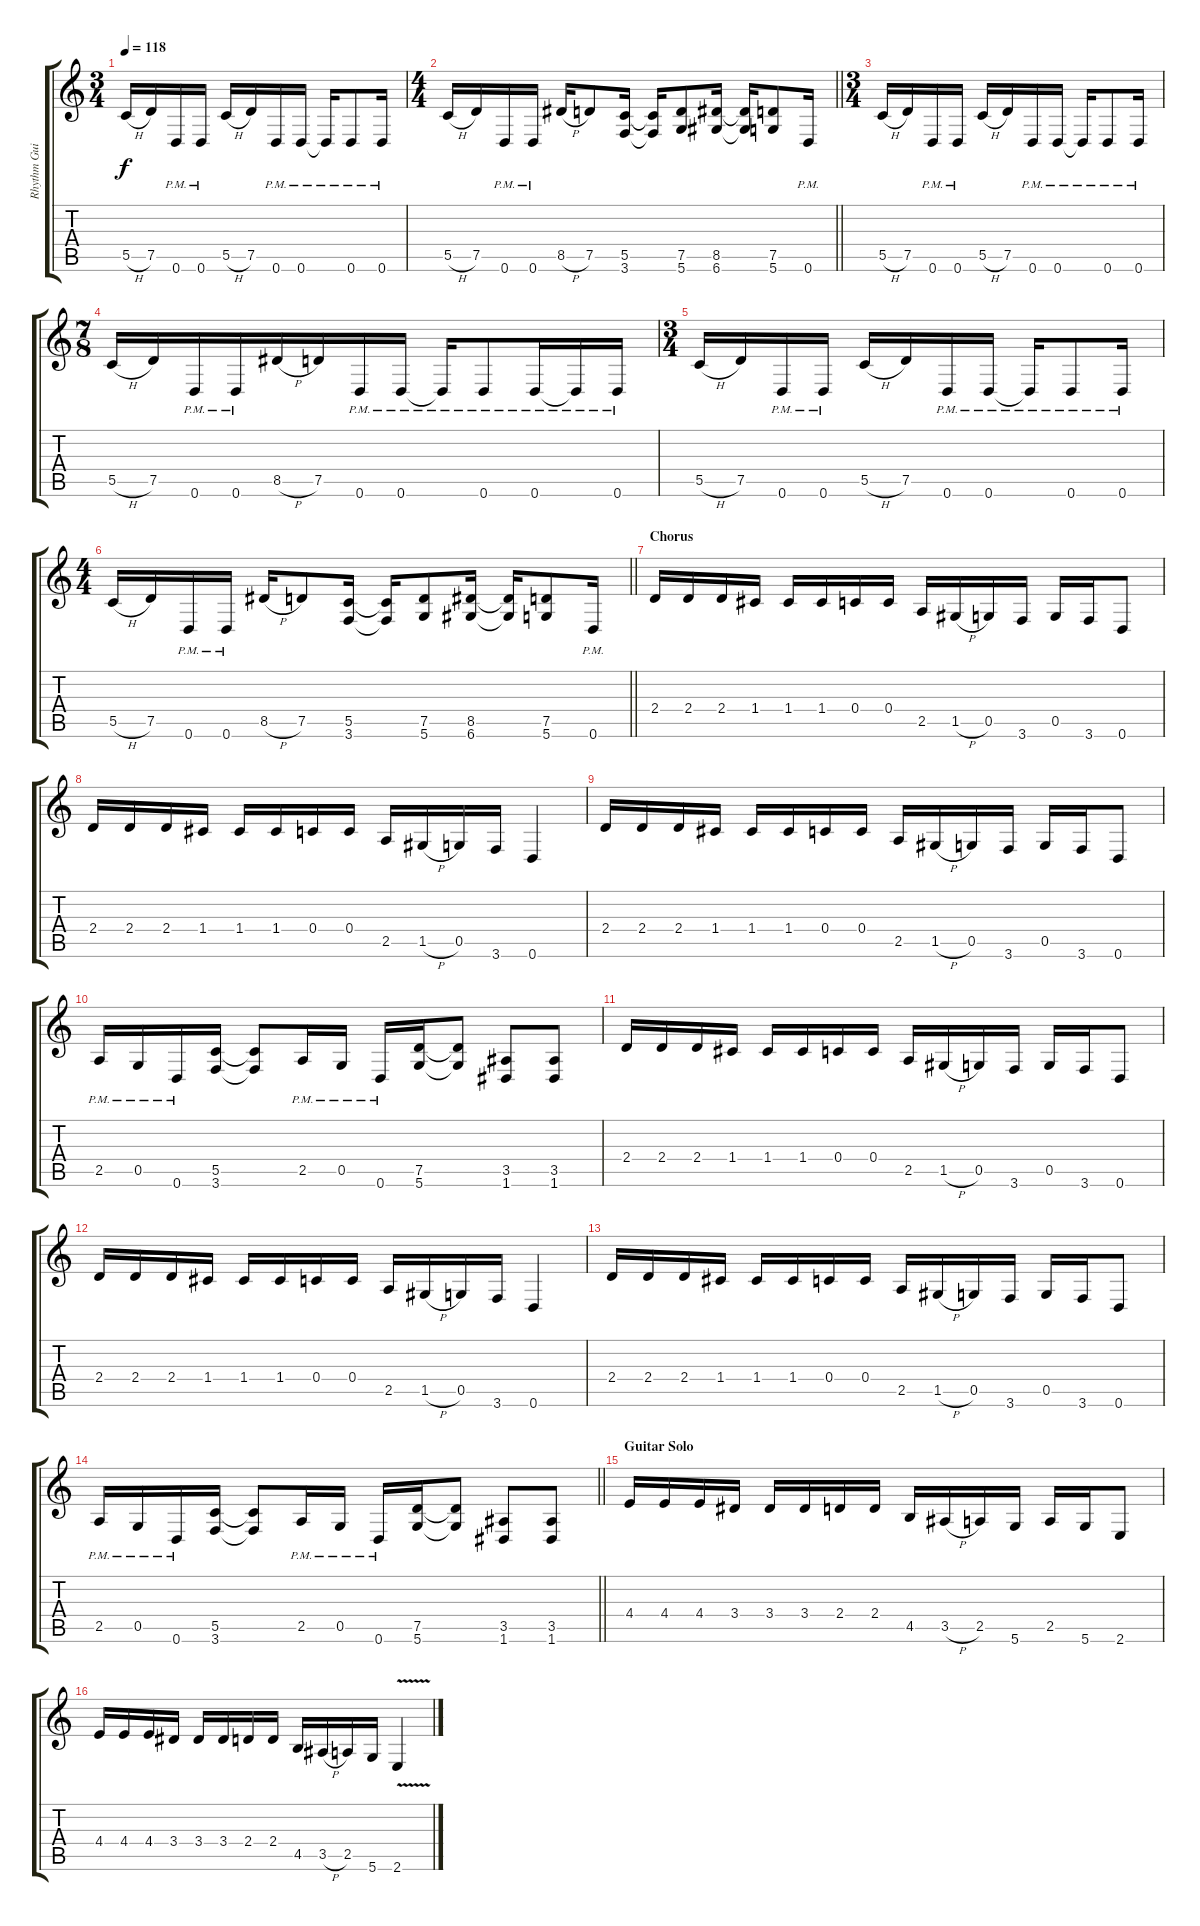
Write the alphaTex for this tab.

\track ("Rhythm Guitar 1" "Rhythm Gui") {instrument distortionguitar}
\staff {score tabs}
\tuning (D4 A3 F3 C3 G2 D2) {hide}
\ts (3 4)
\tempo 118
\clef g2
\ks aminor
5.5{h}.16{dy f} 7.5.16 0.6{pm}.16 0.6{pm}.16 5.5{h}.16 7.5.16 0.6{pm}.16 0.6{pm}.16 0.6{pm t}.16 0.6{pm}.8 0.6{pm}.16 |
\ts (4 4)
\barLineRight lightlight
5.5{h}.16 7.5.16 0.6{pm}.16 0.6{pm}.16 8.5{h}.16 7.5.8 (5.5 3.6).16 (5.5{t} 3.6{t}).16 (7.5 5.6).8 (8.5 6.6).16 (8.5{t} 6.6{t}).16 (7.5 5.6).8 0.6{pm}.16 |
\ts (3 4)
5.5{h}.16 7.5.16 0.6{pm}.16 0.6{pm}.16 5.5{h}.16 7.5.16 0.6{pm}.16 0.6{pm}.16 0.6{pm t}.16 0.6{pm}.8 0.6{pm}.16 |
\ts (7 8)
5.5{h}.16 7.5.16 0.6{pm}.16 0.6{pm}.16 8.5{h}.16 7.5.16 0.6{pm}.16 0.6{pm}.16 0.6{pm t}.16 0.6{pm}.8 0.6{pm}.16 0.6{pm t}.16 0.6{pm}.16 |
\ts (3 4)
5.5{h}.16 7.5.16 0.6{pm}.16 0.6{pm}.16 5.5{h}.16 7.5.16 0.6{pm}.16 0.6{pm}.16 0.6{pm t}.16 0.6{pm}.8 0.6{pm}.16 |
\ts (4 4)
\barLineRight lightlight
5.5{h}.16 7.5.16 0.6{pm}.16 0.6{pm}.16 8.5{h}.16 7.5.8 (5.5 3.6).16 (5.5{t} 3.6{t}).16 (7.5 5.6).8 (8.5 6.6).16 (8.5{t} 6.6{t}).16 (7.5 5.6).8 0.6{pm}.16 |
\section ("" "Chorus")
2.4.16 2.4.16 2.4.16 1.4.16 1.4.16 1.4.16 0.4.16 0.4.16 2.5.16 1.5{h}.16 0.5.16 3.6.16 0.5.16 3.6.16 0.6.8 |
2.4.16 2.4.16 2.4.16 1.4.16 1.4.16 1.4.16 0.4.16 0.4.16 2.5.16 1.5{h}.16 0.5.16 3.6.16 0.6.4 |
2.4.16 2.4.16 2.4.16 1.4.16 1.4.16 1.4.16 0.4.16 0.4.16 2.5.16 1.5{h}.16 0.5.16 3.6.16 0.5.16 3.6.16 0.6.8 |
2.5{pm}.16 0.5{pm}.16 0.6{pm}.16 (5.5 3.6).16 (5.5{t} 3.6{t}).8 2.5{pm}.16 0.5{pm}.16 0.6{pm}.16 (7.5 5.6).16 (7.5{t} 5.6{t}).8 (3.5 1.6).8 (3.5 1.6).8 |
2.4.16 2.4.16 2.4.16 1.4.16 1.4.16 1.4.16 0.4.16 0.4.16 2.5.16 1.5{h}.16 0.5.16 3.6.16 0.5.16 3.6.16 0.6.8 |
2.4.16 2.4.16 2.4.16 1.4.16 1.4.16 1.4.16 0.4.16 0.4.16 2.5.16 1.5{h}.16 0.5.16 3.6.16 0.6.4 |
2.4.16 2.4.16 2.4.16 1.4.16 1.4.16 1.4.16 0.4.16 0.4.16 2.5.16 1.5{h}.16 0.5.16 3.6.16 0.5.16 3.6.16 0.6.8 |
\barLineRight lightlight
2.5{pm}.16 0.5{pm}.16 0.6{pm}.16 (5.5 3.6).16 (5.5{t} 3.6{t}).8 2.5{pm}.16 0.5{pm}.16 0.6{pm}.16 (7.5 5.6).16 (7.5{t} 5.6{t}).8 (3.5 1.6).8 (3.5 1.6).8 |
\section ("" "Guitar Solo")
4.4.16 4.4.16 4.4.16 3.4.16 3.4.16 3.4.16 2.4.16 2.4.16 4.5.16 3.5{h}.16 2.5.16 5.6.16 2.5.16 5.6.16 2.6.8 |
4.4.16 4.4.16 4.4.16 3.4.16 3.4.16 3.4.16 2.4.16 2.4.16 4.5.16 3.5{h}.16 2.5.16 5.6.16 2.6{v}.4
